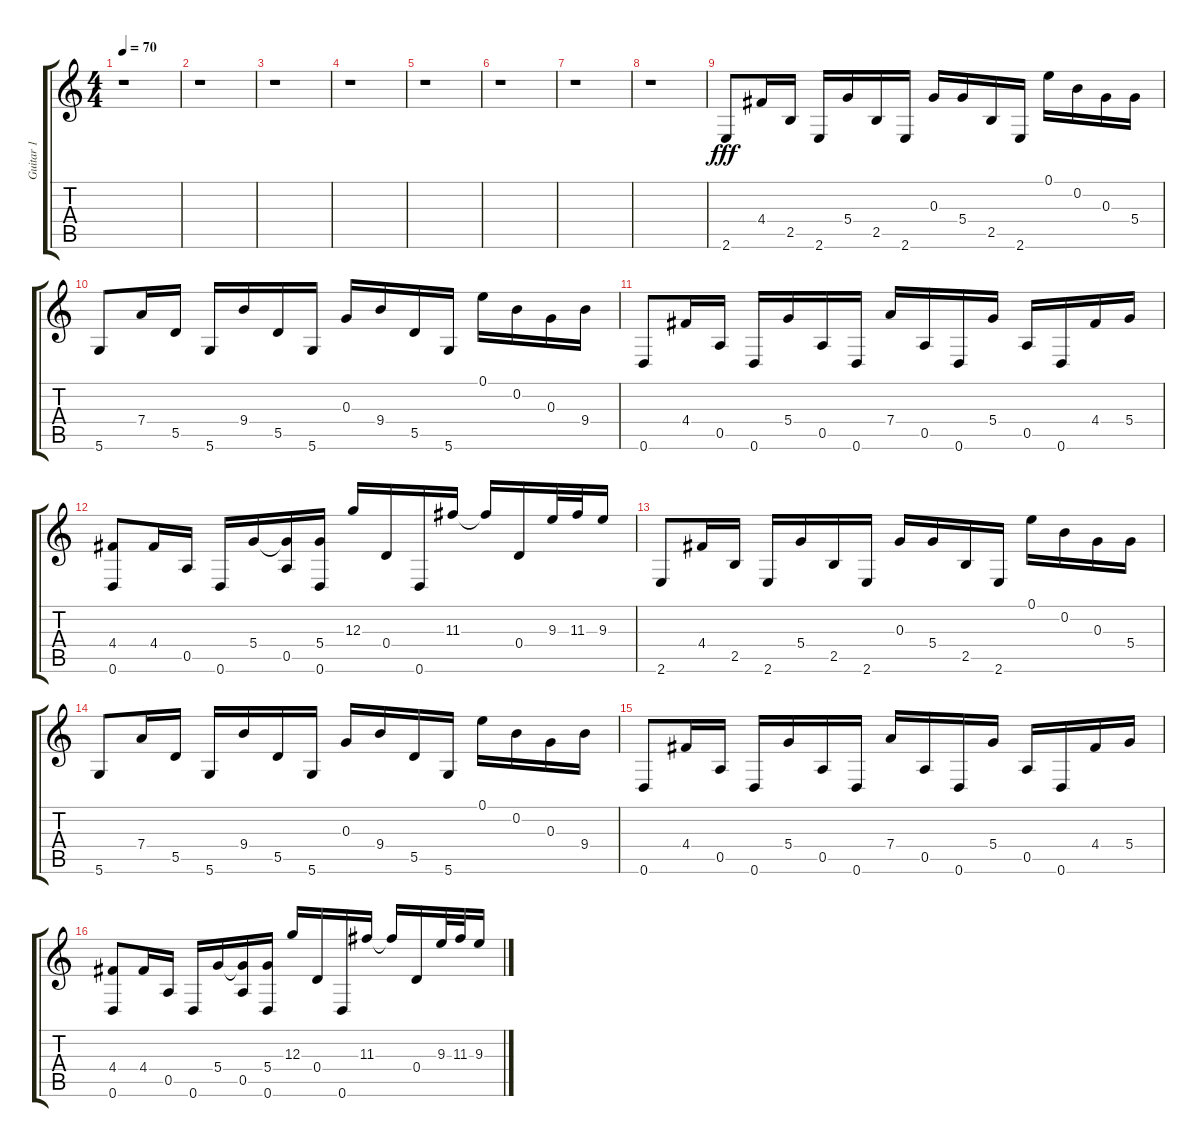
\track ("Guitar 1" "Guitar 1") {instrument acousticguitarsteel}
\staff {score tabs}
\tuning (E4 B3 G3 D3 A2 D2) {hide}
\ts (4 4)
\tempo 70
\clef g2
\ks c
r.1{dy fff} |
r.1 |
r.1 |
r.1 |
r.1 |
r.1 |
r.1 |
r.1 |
2.6.8 4.4.16 2.5.16 2.6.16 5.4.16 2.5.16 2.6.16 0.3.16 5.4.16 2.5.16 2.6.16 0.1.16 0.2.16 0.3.16 5.4.16 |
5.6.8 7.4.16 5.5.16 5.6.16 9.4.16 5.5.16 5.6.16 0.3.16 9.4.16 5.5.16 5.6.16 0.1.16 0.2.16 0.3.16 9.4.16 |
0.6.8 4.4.16 0.5.16 0.6.16 5.4.16 0.5.16 0.6.16 7.4.16 0.5.16 0.6.16 5.4.16 0.5.16 0.6.16 4.4.16 5.4.16 |
(4.4 0.6).8 4.4.16 0.5.16 0.6.16 5.4.16 (5.4{t} 0.5).16 (5.4 0.6).16 12.3.16 0.4.16 0.6.16 11.3.16 11.3{t}.16 0.4.16 9.3.32 11.3.32 9.3.16 |
2.6.8 4.4.16 2.5.16 2.6.16 5.4.16 2.5.16 2.6.16 0.3.16 5.4.16 2.5.16 2.6.16 0.1.16 0.2.16 0.3.16 5.4.16 |
5.6.8 7.4.16 5.5.16 5.6.16 9.4.16 5.5.16 5.6.16 0.3.16 9.4.16 5.5.16 5.6.16 0.1.16 0.2.16 0.3.16 9.4.16 |
0.6.8 4.4.16 0.5.16 0.6.16 5.4.16 0.5.16 0.6.16 7.4.16 0.5.16 0.6.16 5.4.16 0.5.16 0.6.16 4.4.16 5.4.16 |
(4.4 0.6).8 4.4.16 0.5.16 0.6.16 5.4.16 (5.4{t} 0.5).16 (5.4 0.6).16 12.3.16 0.4.16 0.6.16 11.3.16 11.3{t}.16 0.4.16 9.3.32 11.3.32 9.3.16
